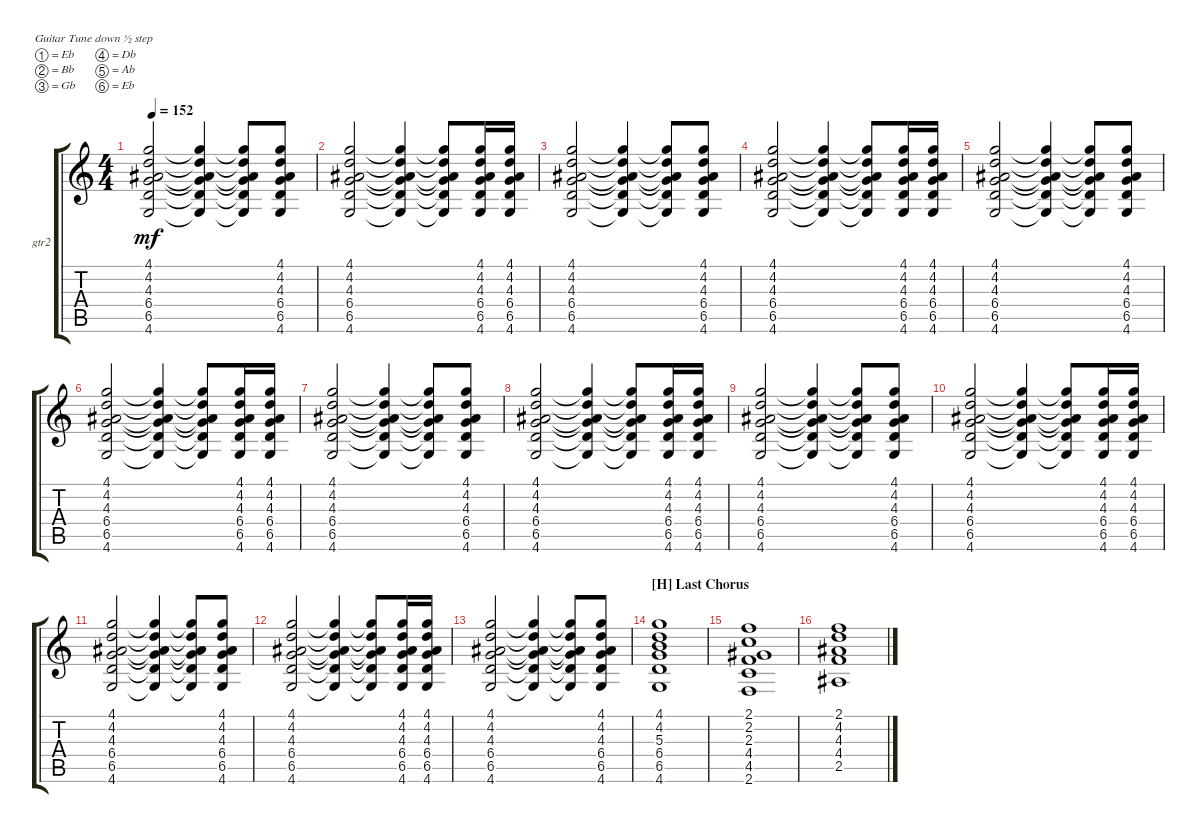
\defaultSystemsLayout 4
\bracketExtendMode groupsimilarinstruments
\firstSystemTrackNameOrientation horizontal
\otherSystemsTrackNameOrientation horizontal
\track ("Rhytm guitar" "gtr2") {instrument overdrivenguitar}
\staff {score tabs}
\tuning (Eb4 Bb3 Gb3 Db3 Ab2 Eb2)
\ts (4 4)
\tempo 152
\clef g2
\ks c
(4.6 6.5 6.4 4.3 4.2 4.1).2{dy mf} (4.6{t} 6.5{t} 6.4{t} 4.3{t} 4.2{t} 4.1{t}).4 (4.1{t} 4.2{t} 4.3{t} 6.4{t} 6.5{t} 4.6{t}).8 (4.1 4.2 4.3 6.4 6.5 4.6).8 |
(4.6 6.5 6.4 4.3 4.2 4.1).2 (4.6{t} 6.5{t} 6.4{t} 4.3{t} 4.2{t} 4.1{t}).4 (4.1{t} 4.2{t} 4.3{t} 6.4{t} 6.5{t} 4.6{t}).8 (4.6 6.5 6.4 4.3 4.2 4.1).16 (4.1 4.2 4.3 6.4 6.5 4.6).16 |
(4.6 6.5 6.4 4.3 4.2 4.1).2 (4.6{t} 6.5{t} 6.4{t} 4.3{t} 4.2{t} 4.1{t}).4 (4.1{t} 4.2{t} 4.3{t} 6.4{t} 6.5{t} 4.6{t}).8 (4.1 4.2 4.3 6.4 6.5 4.6).8 |
(4.6 6.5 6.4 4.3 4.2 4.1).2 (4.6{t} 6.5{t} 6.4{t} 4.3{t} 4.2{t} 4.1{t}).4 (4.1{t} 4.2{t} 4.3{t} 6.4{t} 6.5{t} 4.6{t}).8 (4.6 6.5 6.4 4.3 4.2 4.1).16 (4.1 4.2 4.3 6.4 6.5 4.6).16 |
(4.6 6.5 6.4 4.3 4.2 4.1).2 (4.6{t} 6.5{t} 6.4{t} 4.3{t} 4.2{t} 4.1{t}).4 (4.1{t} 4.2{t} 4.3{t} 6.4{t} 6.5{t} 4.6{t}).8 (4.1 4.2 4.3 6.4 6.5 4.6).8 |
(4.6 6.5 6.4 4.3 4.2 4.1).2 (4.6{t} 6.5{t} 6.4{t} 4.3{t} 4.2{t} 4.1{t}).4 (4.1{t} 4.2{t} 4.3{t} 6.4{t} 6.5{t} 4.6{t}).8 (4.6 6.5 6.4 4.3 4.2 4.1).16 (4.1 4.2 4.3 6.4 6.5 4.6).16 |
(4.6 6.5 6.4 4.3 4.2 4.1).2 (4.6{t} 6.5{t} 6.4{t} 4.3{t} 4.2{t} 4.1{t}).4 (4.1{t} 4.2{t} 4.3{t} 6.4{t} 6.5{t} 4.6{t}).8 (4.1 4.2 4.3 6.4 6.5 4.6).8 |
(4.6 6.5 6.4 4.3 4.2 4.1).2 (4.6{t} 6.5{t} 6.4{t} 4.3{t} 4.2{t} 4.1{t}).4 (4.1{t} 4.2{t} 4.3{t} 6.4{t} 6.5{t} 4.6{t}).8 (4.6 6.5 6.4 4.3 4.2 4.1).16 (4.1 4.2 4.3 6.4 6.5 4.6).16 |
(4.6 6.5 6.4 4.3 4.2 4.1).2 (4.6{t} 6.5{t} 6.4{t} 4.3{t} 4.2{t} 4.1{t}).4 (4.1{t} 4.2{t} 4.3{t} 6.4{t} 6.5{t} 4.6{t}).8 (4.1 4.2 4.3 6.4 6.5 4.6).8 |
(4.6 6.5 6.4 4.3 4.2 4.1).2 (4.6{t} 6.5{t} 6.4{t} 4.3{t} 4.2{t} 4.1{t}).4 (4.1{t} 4.2{t} 4.3{t} 6.4{t} 6.5{t} 4.6{t}).8 (4.6 6.5 6.4 4.3 4.2 4.1).16 (4.1 4.2 4.3 6.4 6.5 4.6).16 |
(4.6 6.5 6.4 4.3 4.2 4.1).2 (4.6{t} 6.5{t} 6.4{t} 4.3{t} 4.2{t} 4.1{t}).4 (4.1{t} 4.2{t} 4.3{t} 6.4{t} 6.5{t} 4.6{t}).8 (4.1 4.2 4.3 6.4 6.5 4.6).8 |
(4.6 6.5 6.4 4.3 4.2 4.1).2 (4.6{t} 6.5{t} 6.4{t} 4.3{t} 4.2{t} 4.1{t}).4 (4.1{t} 4.2{t} 4.3{t} 6.4{t} 6.5{t} 4.6{t}).8 (4.6 6.5 6.4 4.3 4.2 4.1).16 (4.1 4.2 4.3 6.4 6.5 4.6).16 |
(4.6 6.5 6.4 4.3 4.2 4.1).2 (4.6{t} 6.5{t} 6.4{t} 4.3{t} 4.2{t} 4.1{t}).4 (4.1{t} 4.2{t} 4.3{t} 6.4{t} 6.5{t} 4.6{t}).8 (4.1 4.2 4.3 6.4 6.5 4.6).8 |
\section ("H" "Last Chorus")
(6.5 6.4 5.3 4.2 4.6 4.1).1 |
(4.5 4.4 2.3 2.2 2.6 2.1).1 |
(2.5 4.4 4.3 4.2 2.1).1
